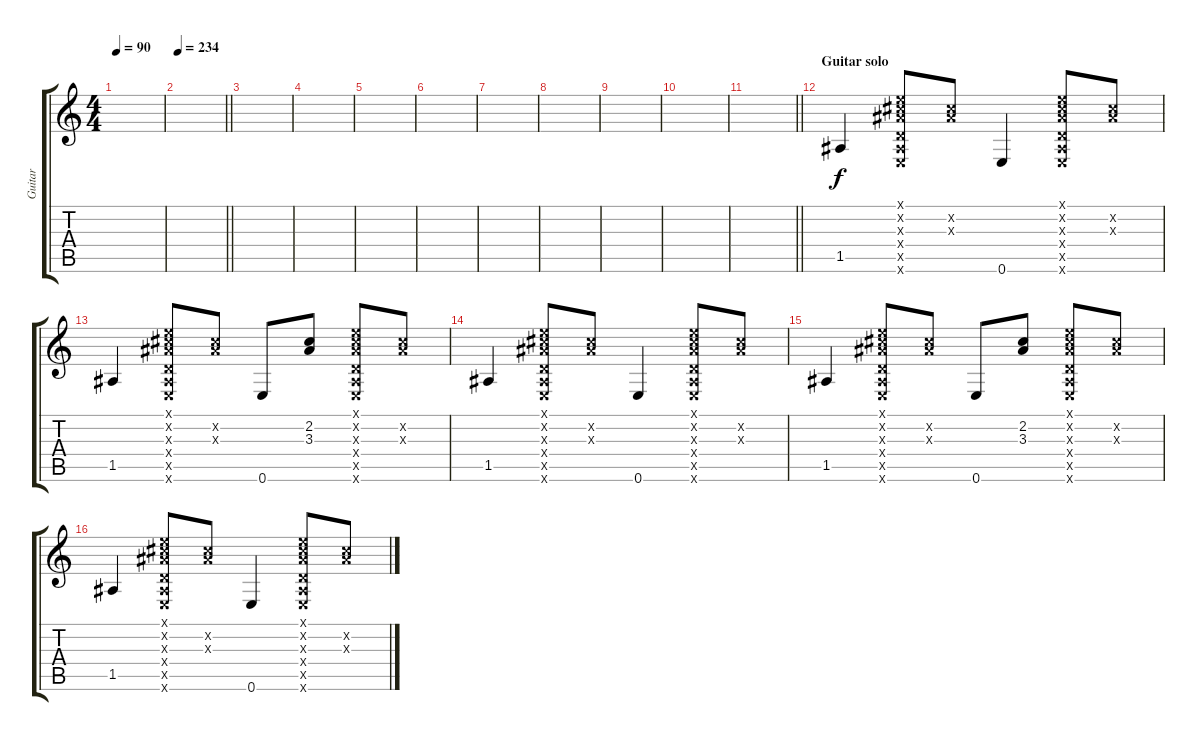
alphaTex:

\track ("Guitar" "Guitar") {instrument acousticguitarnylon}
\staff {score tabs}
\tuning (E4 B3 G3 D3 A2 E2) {hide}
\ts (4 4)
\tempo 90
\clef g2
\ks c
|
\tempo 234
\barLineRight lightlight
|
\section ("" "")
|
|
|
|
|
|
|
|
\barLineRight lightlight
|
\section ("" "Guitar solo")
1.5.4 (0.1{x} 2.2{x} 3.3{x} 0.4{x} 1.5{x} 0.6{x}).8 (2.2{x} 3.3{x}).8 0.6.4 (0.1{x} 2.2{x} 3.3{x} 0.4{x} 1.5{x} 0.6{x}).8 (2.2{x} 3.3{x}).8 |
1.5.4 (0.1{x} 2.2{x} 3.3{x} 0.4{x} 1.5{x} 0.6{x}).8 (2.2{x} 3.3{x}).8 0.6.8 (2.2 3.3).8 (0.1{x} 2.2{x} 3.3{x} 0.4{x} 1.5{x} 0.6{x}).8 (2.2{x} 3.3{x}).8 |
1.5.4 (0.1{x} 2.2{x} 3.3{x} 0.4{x} 1.5{x} 0.6{x}).8 (2.2{x} 3.3{x}).8 0.6.4 (0.1{x} 2.2{x} 3.3{x} 0.4{x} 1.5{x} 0.6{x}).8 (2.2{x} 3.3{x}).8 |
1.5.4 (0.1{x} 2.2{x} 3.3{x} 0.4{x} 1.5{x} 0.6{x}).8 (2.2{x} 3.3{x}).8 0.6.8 (2.2 3.3).8 (0.1{x} 2.2{x} 3.3{x} 0.4{x} 1.5{x} 0.6{x}).8 (2.2{x} 3.3{x}).8 |
1.5.4 (0.1{x} 2.2{x} 3.3{x} 0.4{x} 1.5{x} 0.6{x}).8 (2.2{x} 3.3{x}).8 0.6.4 (0.1{x} 2.2{x} 3.3{x} 0.4{x} 1.5{x} 0.6{x}).8 (2.2{x} 3.3{x}).8
